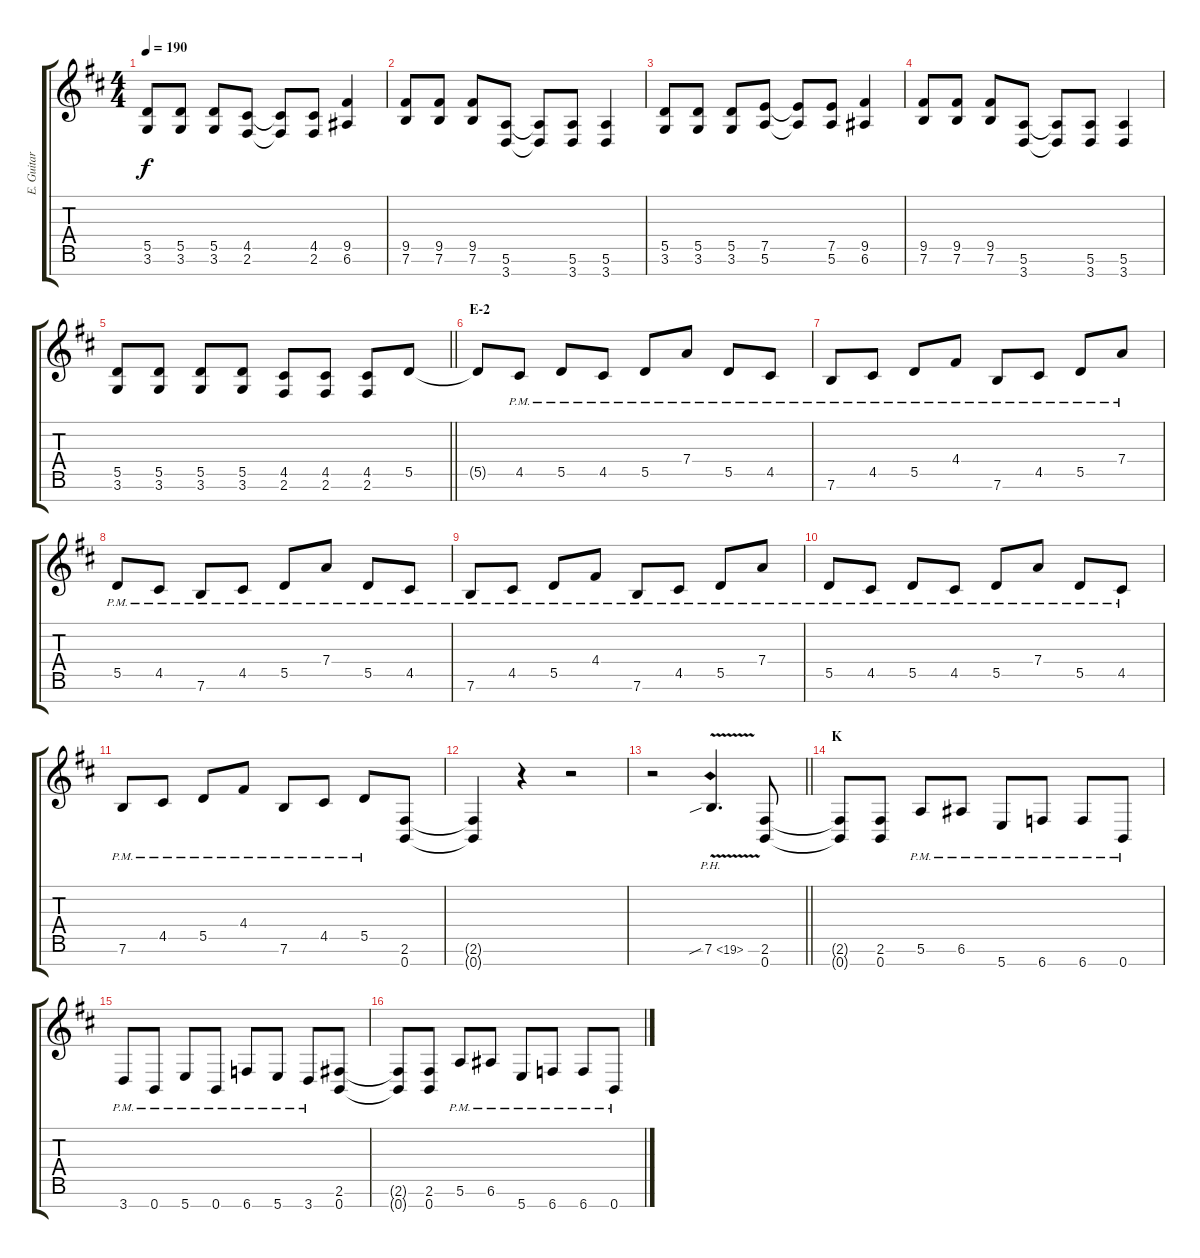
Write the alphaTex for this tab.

\track ("E. Guitar I" "E. Guitar ") {instrument overdrivenguitar}
\staff {score tabs}
\tuning (E4 B3 G3 D3 A2 E2 B1) {hide}
\ts (4 4)
\tempo 190
\clef g2
\ks d
(5.5 3.6).8{dy f} (5.5 3.6).8 (5.5 3.6).8 (4.5 2.6).8 (4.5{t} 2.6{t}).8 (4.5 2.6).8 (9.5 6.6).4 |
(9.5 7.6).8 (9.5 7.6).8 (9.5 7.6).8 (5.6 3.7).8 (5.6{t} 3.7{t}).8 (5.6 3.7).8 (5.6 3.7).4 |
(5.5 3.6).8 (5.5 3.6).8 (5.5 3.6).8 (7.5 5.6).8 (7.5{t} 5.6{t}).8 (7.5 5.6).8 (9.5 6.6).4 |
(9.5 7.6).8 (9.5 7.6).8 (9.5 7.6).8 (5.6 3.7).8 (5.6{t} 3.7{t}).8 (5.6 3.7).8 (5.6 3.7).4 |
\barLineRight lightlight
(5.5 3.6).8 (5.5 3.6).8 (5.5 3.6).8 (5.5 3.6).8 (4.5 2.6).8 (4.5 2.6).8 (4.5 2.6).8 5.5.8 |
\section ("" "E-2")
5.5{t}.8 4.5{pm}.8 5.5{pm}.8 4.5{pm}.8 5.5{pm}.8 7.4{pm}.8 5.5{pm}.8 4.5{pm}.8 |
7.6{pm}.8 4.5{pm}.8 5.5{pm}.8 4.4{pm}.8 7.6{pm}.8 4.5{pm}.8 5.5{pm}.8 7.4{pm}.8 |
5.5{pm}.8 4.5{pm}.8 7.6{pm}.8 4.5{pm}.8 5.5{pm}.8 7.4{pm}.8 5.5{pm}.8 4.5{pm}.8 |
7.6{pm}.8 4.5{pm}.8 5.5{pm}.8 4.4{pm}.8 7.6{pm}.8 4.5{pm}.8 5.5{pm}.8 7.4{pm}.8 |
5.5{pm}.8 4.5{pm}.8 5.5{pm}.8 4.5{pm}.8 5.5{pm}.8 7.4{pm}.8 5.5{pm}.8 4.5{pm}.8 |
7.6{pm}.8 4.5{pm}.8 5.5{pm}.8 4.4{pm}.8 7.6{pm}.8 4.5{pm}.8 5.5{pm}.8 (2.6 0.7).8 |
(2.6{t} 0.7{t}).4 r.4 r.2 |
\barLineRight lightlight
r.2 7.6{ph 12 v sib}.4{d} (2.6 0.7).8 |
\section ("" "K")
(2.6{t} 0.7{t}).8 (2.6 0.7).8 5.6{pm}.8 6.6{pm}.8 5.7{pm}.8 6.7{pm}.8 6.7{pm}.8 0.7{pm}.8 |
3.7{pm}.8 0.7{pm}.8 5.7{pm}.8 0.7{pm}.8 6.7{pm}.8 5.7{pm}.8 3.7{pm}.8 (2.6 0.7).8 |
(2.6{t} 0.7{t}).8 (2.6 0.7).8 5.6{pm}.8 6.6{pm}.8 5.7{pm}.8 6.7{pm}.8 6.7{pm}.8 0.7{pm}.8
